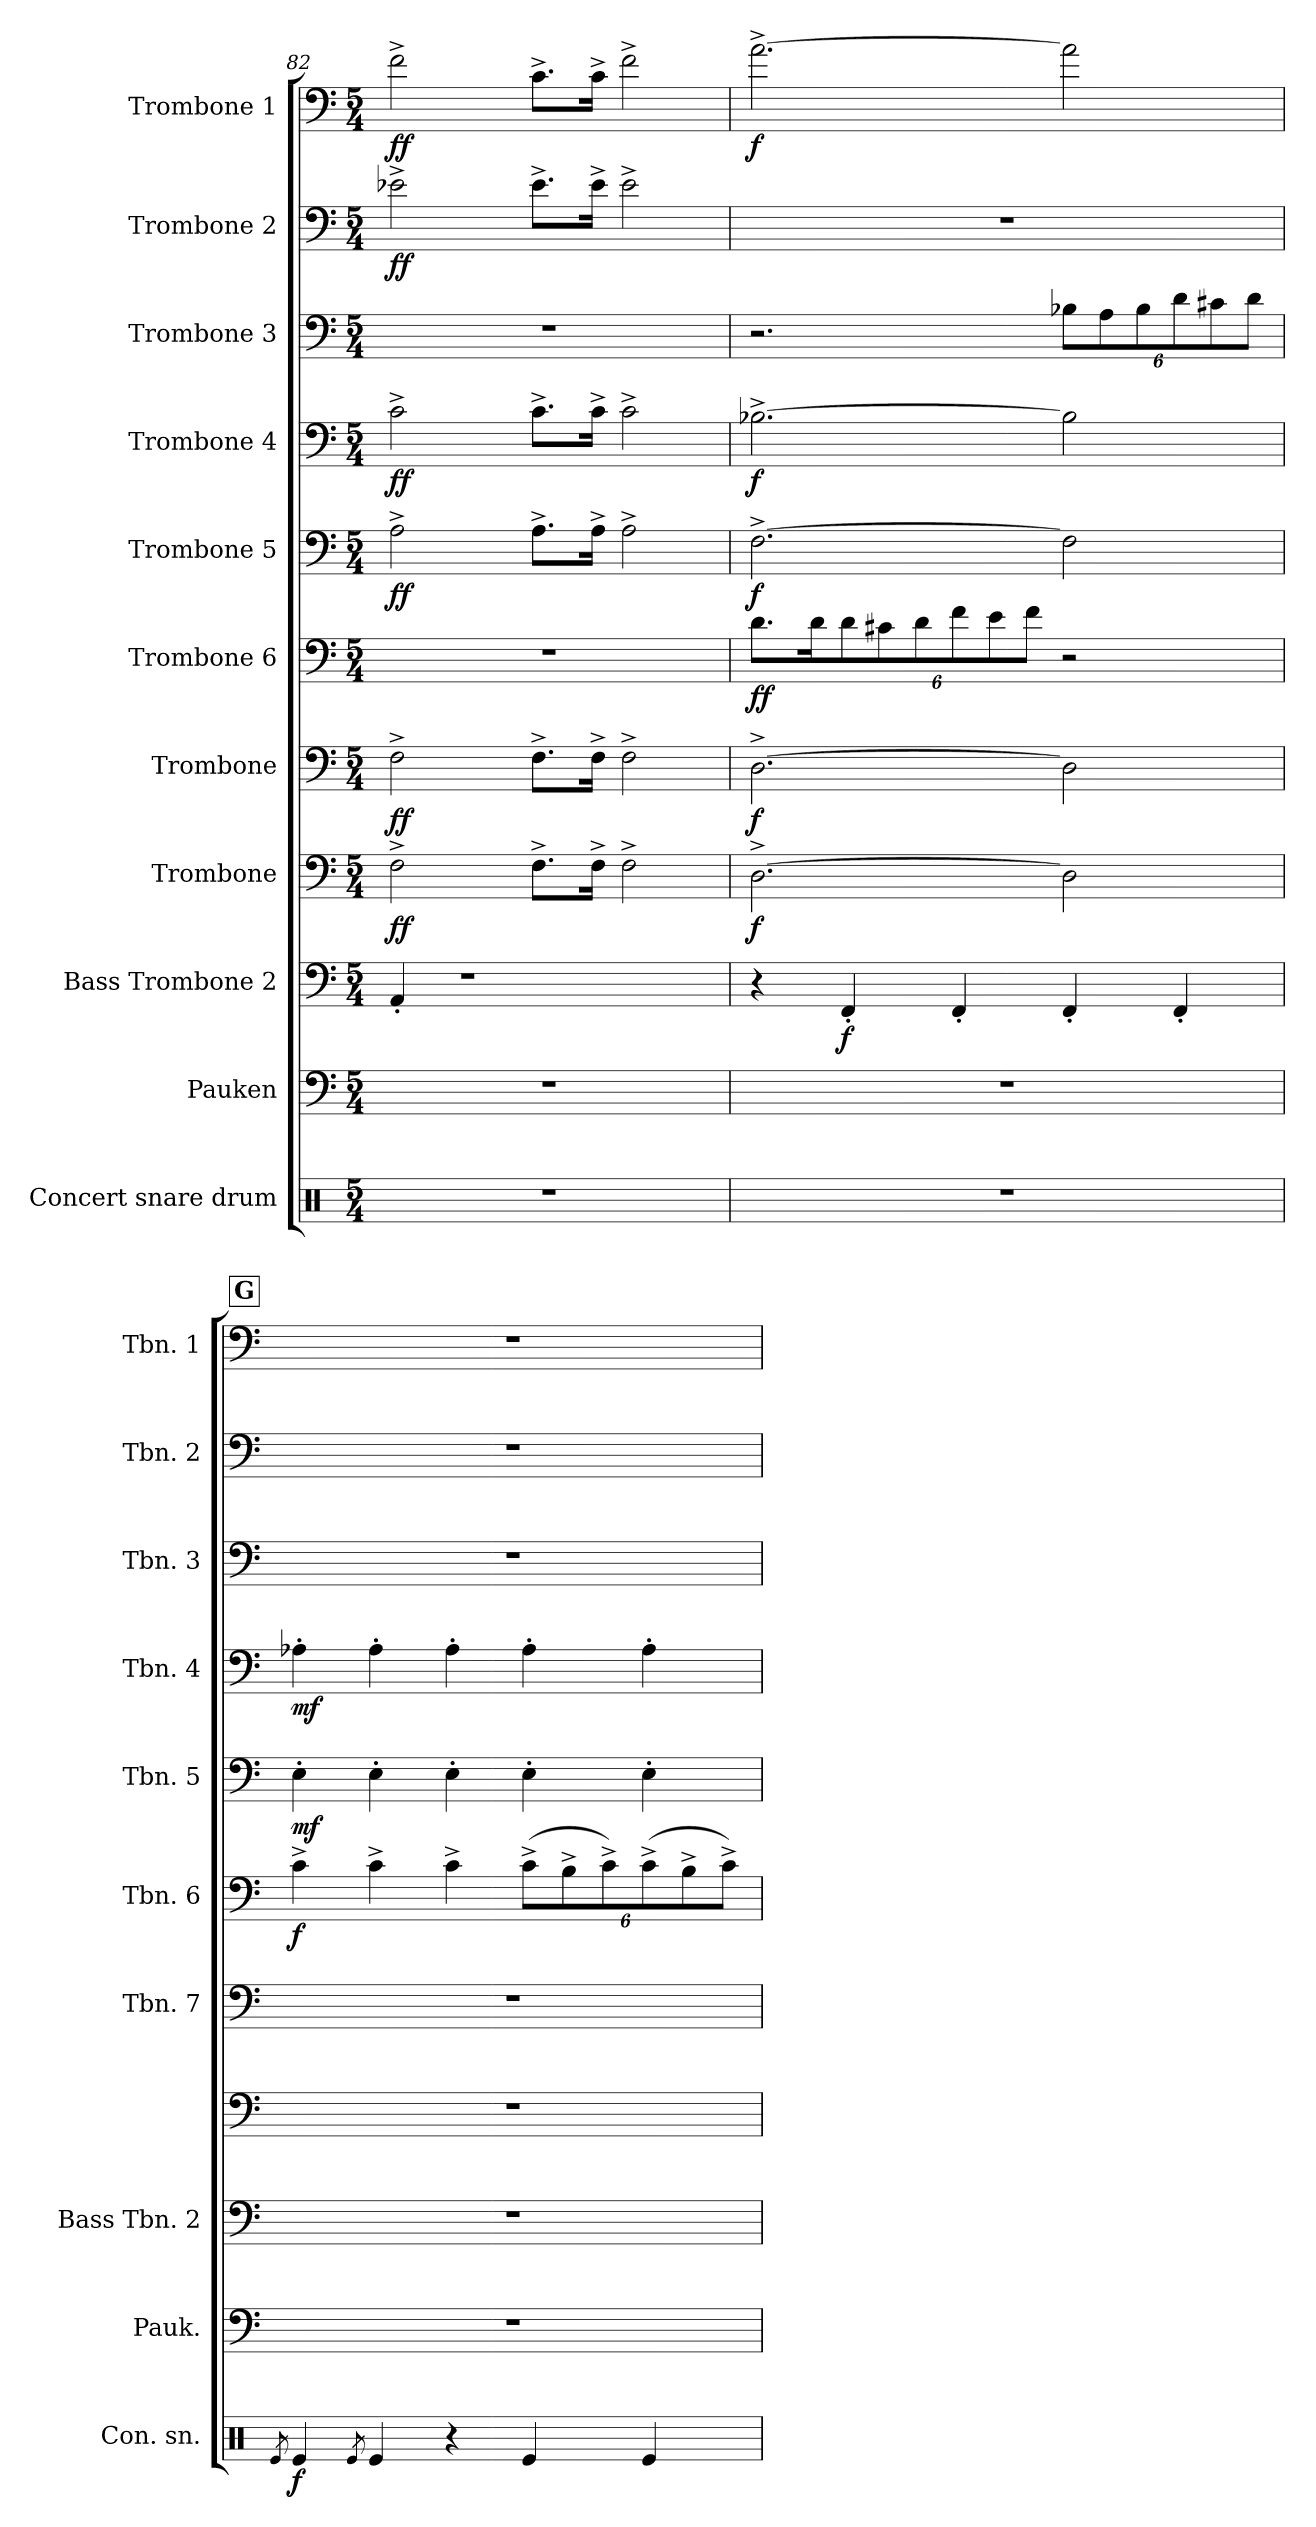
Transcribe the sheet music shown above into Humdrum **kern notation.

**kern	**dynam	**kern	**kern	**dynam	**kern	**dynam	**kern	**dynam	**kern	**dynam	**kern	**dynam	**kern	**dynam	**kern	**kern	**dynam	**kern	**dynam
*part11	*part11	*part10	*part9	*part9	*part8	*part8	*part7	*part7	*part6	*part6	*part5	*part5	*part4	*part4	*part3	*part2	*part2	*part1	*part1
*staff11	*staff11	*staff10	*staff9	*staff9	*staff8	*staff8	*staff7	*staff7	*staff6	*staff6	*staff5	*staff5	*staff4	*staff4	*staff3	*staff2	*staff2	*staff1	*staff1
*I"Concert snare drum	*	*I"Pauken	*I"Bass Trombone 2	*	*I"Trombone	*	*I"Trombone	*	*I"Trombone 6	*	*I"Trombone 5	*	*I"Trombone 4	*	*I"Trombone 3	*I"Trombone 2	*	*I"Trombone 1	*
*I'Con. sn.	*	*I'Pauk.	*I'Bass Tbn. 2	*	*	*	*I'Tbn. 7	*	*I'Tbn. 6	*	*I'Tbn. 5	*	*I'Tbn. 4	*	*I'Tbn. 3	*I'Tbn. 2	*	*I'Tbn. 1	*
!!LO:PB:g=z
*clefX	*	*clefF4	*clefF4	*	*clefF4	*	*clefF4	*	*clefF4	*	*clefF4	*	*clefF4	*	*clefF4	*clefF4	*	*clefF4	*
*k[]	*	*k[]	*k[]	*	*k[]	*	*k[]	*	*k[]	*	*k[]	*	*k[]	*	*k[]	*k[]	*	*k[]	*
*M5/4	*	*M5/4	*M5/4	*	*M5/4	*	*M5/4	*	*M5/4	*	*M5/4	*	*M5/4	*	*M5/4	*M5/4	*	*M5/4	*
=82	=82	=82	=82	=82	=82	=82	=82	=82	=82	=82	=82	=82	=82	=82	=82	=82	=82	=82	=82
!	!	!	!	!	!	!LO:DY:b	!	!LO:DY:b	!	!	!	!LO:DY:b	!	!LO:DY:b	!	!	!LO:DY:b	!	!LO:DY:b
4%5r	.	4%5r	4AA'/	.	2F^\	ff	2F^\	ff	4%5r	.	2A^\	ff	2c^\	ff	4%5r	2e-X^\	ff	2f^\	ff
.	.	.	1r	.	.	.	.	.	.	.	.	.	.	.	.	.	.	.	.
.	.	.	.	.	8.F^\L	.	8.F^\L	.	.	.	8.A^\L	.	8.c^\L	.	.	8.e-^\L	.	8.c^\L	.
.	.	.	.	.	16F^\Jk	.	16F^\Jk	.	.	.	16A^\Jk	.	16c^\Jk	.	.	16e-^\Jk	.	16c^\Jk	.
.	.	.	.	.	2F^\	.	2F^\	.	.	.	2A^\	.	2c^\	.	.	2e-^\	.	2f^\	.
=83	=83	=83	=83	=83	=83	=83	=83	=83	=83	=83	=83	=83	=83	=83	=83	=83	=83	=83	=83
!	!	!	!	!	!	!LO:DY:b	!	!LO:DY:b	!	!LO:DY:b	!	!LO:DY:b	!	!LO:DY:b	!	!	!	!	!LO:DY:b
4%5r	.	4%5r	4r	.	[2.D^\	f	[2.D^\	f	8.d\L	ff	[2.F^\	f	[2.B-X^\	f	2.r	4%5r	.	[2.a^\	f
.	.	.	.	.	.	.	.	.	16d\K	.	.	.	.	.	.	.	.	.	.
*	*	*	*	*	*	*	*	*	*Xbrackettup	*	*	*	*	*	*	*	*	*	*
!	!	!	!	!LO:DY:b	!	!	!	!	!	!	!	!	!	!	!	!	!	!	!
.	.	.	4FF'/	f	.	.	.	.	12d\	.	.	.	.	.	.	.	.	.	.
.	.	.	.	.	.	.	.	.	12c#X\	.	.	.	.	.	.	.	.	.	.
.	.	.	.	.	.	.	.	.	12d\	.	.	.	.	.	.	.	.	.	.
.	.	.	4FF'/	.	.	.	.	.	12f\	.	.	.	.	.	.	.	.	.	.
.	.	.	.	.	.	.	.	.	12e\	.	.	.	.	.	.	.	.	.	.
.	.	.	.	.	.	.	.	.	12f\J	.	.	.	.	.	.	.	.	.	.
*	*	*	*	*	*	*	*	*	*	*	*	*	*	*	*Xbrackettup	*	*	*	*
.	.	.	4FF'/	.	2D\]	.	2D\]	.	2r	.	2F\]	.	2B-\]	.	12B-X\L	.	.	2a\]	.
.	.	.	.	.	.	.	.	.	.	.	.	.	.	.	12A\	.	.	.	.
.	.	.	.	.	.	.	.	.	.	.	.	.	.	.	12B-\	.	.	.	.
.	.	.	4FF'/	.	.	.	.	.	.	.	.	.	.	.	12d\	.	.	.	.
.	.	.	.	.	.	.	.	.	.	.	.	.	.	.	12c#X\	.	.	.	.
.	.	.	.	.	.	.	.	.	.	.	.	.	.	.	12d\J	.	.	.	.
!!LO:REH:place=s1:a:B:fs=14:t=G
=84	=84	=84	=84	=84	=84	=84	=84	=84	=84	=84	=84	=84	=84	=84	=84	=84	=84	=84	=84
8qRe/	.	.	.	.	.	.	.	.	.	.	.	.	.	.	.	.	.	.	.
!	!LO:DY:b	!	!	!	!	!	!	!	!	!LO:DY:b	!	!LO:DY:b	!	!LO:DY:b	!	!	!	!	!
4Re/	f	4%5r	4%5r	.	4%5r	.	4%5r	.	4c^\	f	4E'\	mf	4A-X'\	mf	4%5r	4%5r	.	4%5r	.
8qRe/	.	.	.	.	.	.	.	.	.	.	.	.	.	.	.	.	.	.	.
4Re/	.	.	.	.	.	.	.	.	4c^\	.	4E'\	.	4A-'\	.	.	.	.	.	.
4r	.	.	.	.	.	.	.	.	4c^\	.	4E'\	.	4A-'\	.	.	.	.	.	.
4Re/	.	.	.	.	.	.	.	.	(>12c^\L	.	4E'\	.	4A-'\	.	.	.	.	.	.
.	.	.	.	.	.	.	.	.	12B^\	.	.	.	.	.	.	.	.	.	.
.	.	.	.	.	.	.	.	.	12c^\)	.	.	.	.	.	.	.	.	.	.
4Re/	.	.	.	.	.	.	.	.	(>12c^\	.	4E'\	.	4A-'\	.	.	.	.	.	.
.	.	.	.	.	.	.	.	.	12B^\	.	.	.	.	.	.	.	.	.	.
.	.	.	.	.	.	.	.	.	12c^\J)	.	.	.	.	.	.	.	.	.	.
=	=	=	=	=	=	=	=	=	=	=	=	=	=	=	=	=	=	=	=
*-	*-	*-	*-	*-	*-	*-	*-	*-	*-	*-	*-	*-	*-	*-	*-	*-	*-	*-	*-
